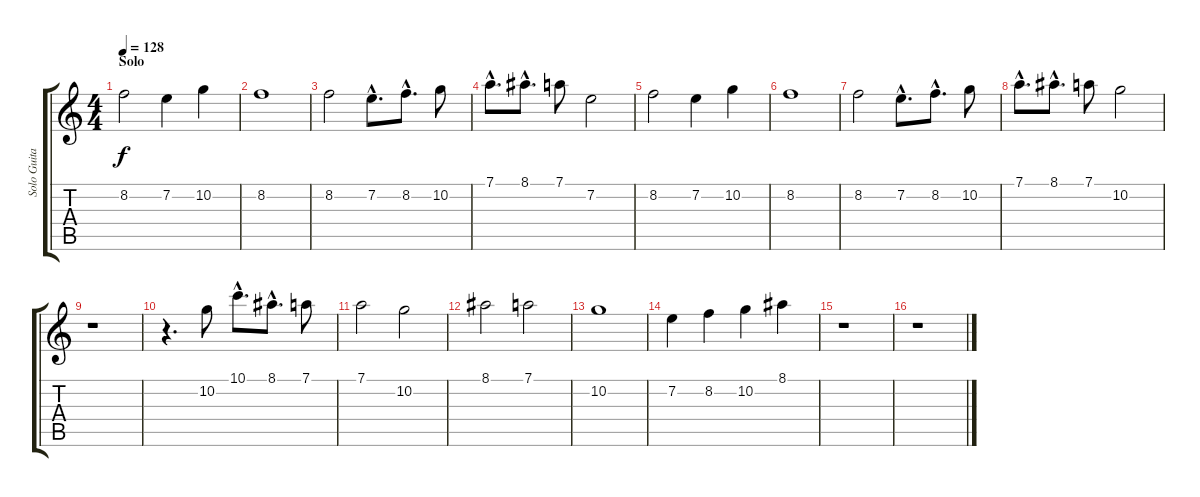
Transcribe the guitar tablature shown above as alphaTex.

\track ("Solo Guitar" "Solo Guita") {instrument distortionguitar}
\staff {score tabs}
\tuning (D4 A3 F3 C3 G2 D2) {hide}
\ts (4 4)
\section ("" "Solo")
\tempo 128
\clef g2
\ks c
8.2.2{dy f} 7.2.4 10.2.4 |
8.2.1 |
8.2.2 7.2{hac}.8{d} 8.2{hac}.8{d} 10.2.8 |
7.1{hac}.8{d} 8.1{hac}.8{d} 7.1.8 7.2.2 |
8.2.2 7.2.4 10.2.4 |
8.2.1 |
8.2.2 7.2{hac}.8{d} 8.2{hac}.8{d} 10.2.8 |
7.1{hac}.8{d} 8.1{hac}.8{d} 7.1.8 10.2.2 |
r.1 |
r.4{d} 10.2.8 10.1{hac}.8{d} 8.1{hac}.8{d} 7.1.8 |
7.1.2 10.2.2 |
8.1.2 7.1.2 |
10.2.1 |
7.2.4 8.2.4 10.2.4 8.1.4 |
r.1 |
r.1
